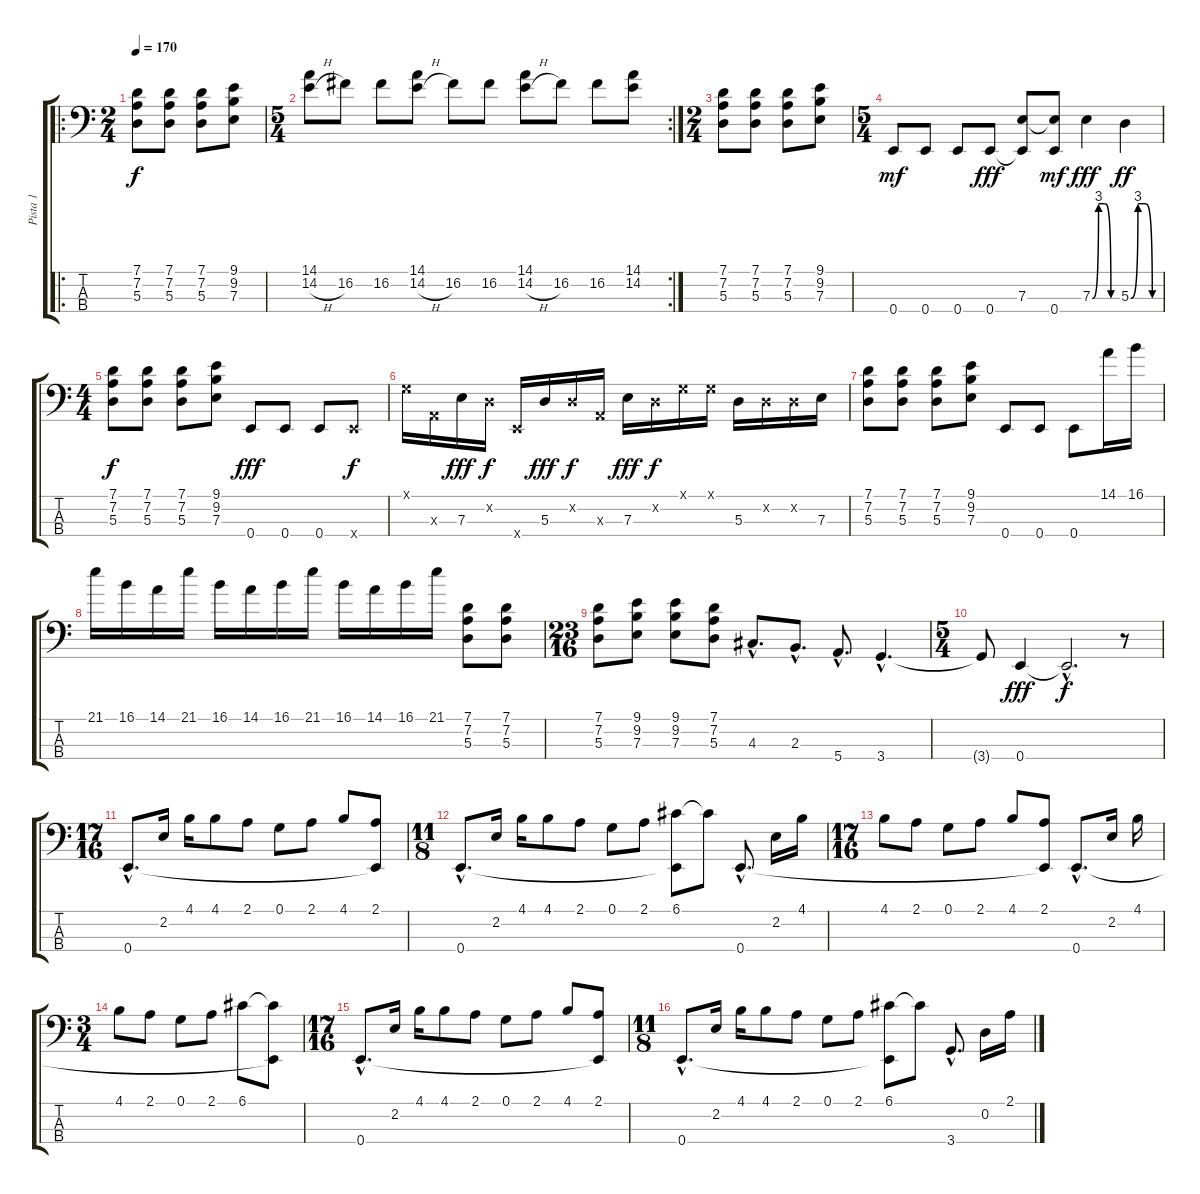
\track ("Pista 1" "Pista 1") {instrument slapbass2}
\staff {score tabs}
\tuning (G2 D2 A1 E1) {hide}
\ro
\ts (2 4)
\tempo 170
\clef f4
\ks c
(7.1 7.2 5.3).8{dy f} (7.1 7.2 5.3).8 (7.1 7.2 5.3).8 (9.1 9.2 7.3).8 |
\rc 2
\ts (5 4)
(14.1 14.2{h}).8 16.2.8 16.2.8 (14.1 14.2{h}).8 16.2.8 16.2.8 (14.1 14.2{h}).8 16.2.8 16.2.8 (14.1 14.2).8 |
\ts (2 4)
(7.1 7.2 5.3).8 (7.1 7.2 5.3).8 (7.1 7.2 5.3).8 (9.1 9.2 7.3).8 |
\ts (5 4)
0.4.8{dy mf} 0.4.8 0.4.8 0.4.8{dy fff} (7.3 0.4{t}).8 (7.3{t} 0.4).8{dy mf} 7.3{be (custom 0 0 15 12 30 12 45 0 60 0)}.4{dy fff} 5.3{be (custom 0 0 15 12 30 12 45 0 60 0)}.4{dy ff} |
\ts (4 4)
(7.1 7.2 5.3).8{dy f} (7.1 7.2 5.3).8 (7.1 7.2 5.3).8 (9.1 9.2 7.3).8 0.4.8{dy fff} 0.4.8 0.4.8 0.4{x}.8{dy f} |
0.1{x}.16 0.3{x}.16 7.3.16{dy fff} 0.2{x}.16{dy f} 0.4{x}.16 5.3.16{dy fff} 0.2{x}.16{dy f} 0.3{x}.16 7.3.16{dy fff} 0.2{x}.16{dy f} 0.1{x}.16 0.1{x}.16 5.3.16 0.2{x}.16 0.2{x}.16 7.3.16 |
(7.1 7.2 5.3).8 (7.1 7.2 5.3).8 (7.1 7.2 5.3).8 (9.1 9.2 7.3).8 0.4.8 0.4.8 0.4.8 14.1.16 16.1.16 |
21.1.16 16.1.16 14.1.16 21.1.16 16.1.16 14.1.16 16.1.16 21.1.16 16.1.16 14.1.16 16.1.16 21.1.16 (7.1 7.2 5.3).8 (7.1 7.2 5.3).8 |
\ts (23 16)
(7.1 7.2 5.3).8 (9.1 9.2 7.3).8 (9.1 9.2 7.3).8 (7.1 7.2 5.3).8 4.3{hac}.8{d} 2.3{hac}.8{d} 5.4{hac}.8{d} 3.4{hac}.4{d} |
\ts (5 4)
3.4{t}.8 0.4.4{dy fff} 0.4{hac t}.2{d dy f} r.8 |
\ts (17 16)
0.4{hac}.8{d} 2.2.16 4.1.16 4.1.8 2.1.8 0.1.8 2.1.8 4.1.8 (2.1 0.4{t}).8 |
\ts (11 8)
0.4{hac}.8{d} 2.2.16 4.1.16 4.1.8 2.1.8 0.1.8 2.1.8 (6.1 0.4{t}).8 6.1{t}.8 0.4{hac}.8{d} 2.2.16 4.1.16 |
\ts (17 16)
4.1.8 2.1.8 0.1.8 2.1.8 4.1.8 (2.1 0.4{t}).8 0.4{hac}.8{d} 2.2.16 4.1.16 |
\ts (3 4)
4.1.8 2.1.8 0.1.8 2.1.8 6.1.8 (6.1{t} 0.4{t}).8 |
\ts (17 16)
0.4{hac}.8{d} 2.2.16 4.1.16 4.1.8 2.1.8 0.1.8 2.1.8 4.1.8 (2.1 0.4{t}).8 |
\ts (11 8)
0.4{hac}.8{d} 2.2.16 4.1.16 4.1.8 2.1.8 0.1.8 2.1.8 (6.1 0.4{t}).8 6.1{t}.8 3.4{hac}.8{d} 0.2.16 2.1.16
